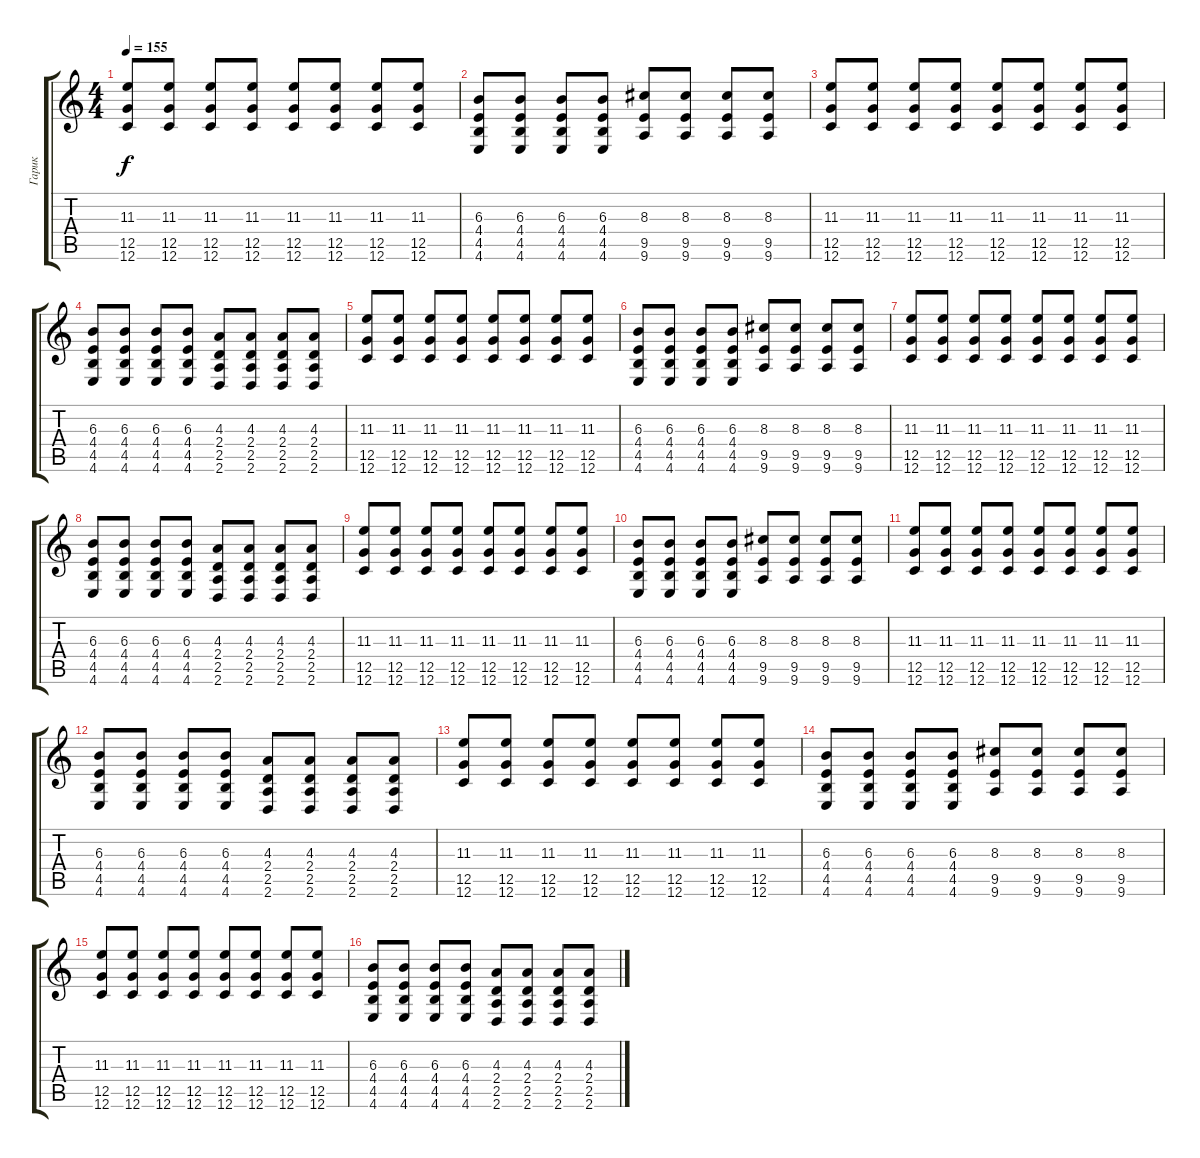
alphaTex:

\track ("Гарик" "Гарик") {instrument distortionguitar}
\staff {score tabs}
\tuning (D4 A3 F3 C3 G2 C2) {hide}
\ts (4 4)
\tempo 155
\clef g2
\ks c
(11.3 12.5 12.6).8{dy f} (11.3 12.5 12.6).8 (11.3 12.5 12.6).8 (11.3 12.5 12.6).8 (11.3 12.5 12.6).8 (11.3 12.5 12.6).8 (11.3 12.5 12.6).8 (11.3 12.5 12.6).8 |
(6.3 4.4 4.5 4.6).8 (6.3 4.4 4.5 4.6).8 (6.3 4.4 4.5 4.6).8 (6.3 4.4 4.5 4.6).8 (8.3 9.5 9.6).8 (8.3 9.5 9.6).8 (8.3 9.5 9.6).8 (8.3 9.5 9.6).8 |
(11.3 12.5 12.6).8 (11.3 12.5 12.6).8 (11.3 12.5 12.6).8 (11.3 12.5 12.6).8 (11.3 12.5 12.6).8 (11.3 12.5 12.6).8 (11.3 12.5 12.6).8 (11.3 12.5 12.6).8 |
(6.3 4.4 4.5 4.6).8 (6.3 4.4 4.5 4.6).8 (6.3 4.4 4.5 4.6).8 (6.3 4.4 4.5 4.6).8 (4.3 2.4 2.5 2.6).8 (4.3 2.4 2.5 2.6).8 (4.3 2.4 2.5 2.6).8 (4.3 2.4 2.5 2.6).8 |
(11.3 12.5 12.6).8 (11.3 12.5 12.6).8 (11.3 12.5 12.6).8 (11.3 12.5 12.6).8 (11.3 12.5 12.6).8 (11.3 12.5 12.6).8 (11.3 12.5 12.6).8 (11.3 12.5 12.6).8 |
(6.3 4.4 4.5 4.6).8 (6.3 4.4 4.5 4.6).8 (6.3 4.4 4.5 4.6).8 (6.3 4.4 4.5 4.6).8 (8.3 9.5 9.6).8 (8.3 9.5 9.6).8 (8.3 9.5 9.6).8 (8.3 9.5 9.6).8 |
(11.3 12.5 12.6).8 (11.3 12.5 12.6).8 (11.3 12.5 12.6).8 (11.3 12.5 12.6).8 (11.3 12.5 12.6).8 (11.3 12.5 12.6).8 (11.3 12.5 12.6).8 (11.3 12.5 12.6).8 |
(6.3 4.4 4.5 4.6).8 (6.3 4.4 4.5 4.6).8 (6.3 4.4 4.5 4.6).8 (6.3 4.4 4.5 4.6).8 (4.3 2.4 2.5 2.6).8 (4.3 2.4 2.5 2.6).8 (4.3 2.4 2.5 2.6).8 (4.3 2.4 2.5 2.6).8 |
(11.3 12.5 12.6).8 (11.3 12.5 12.6).8 (11.3 12.5 12.6).8 (11.3 12.5 12.6).8 (11.3 12.5 12.6).8 (11.3 12.5 12.6).8 (11.3 12.5 12.6).8 (11.3 12.5 12.6).8 |
(6.3 4.4 4.5 4.6).8 (6.3 4.4 4.5 4.6).8 (6.3 4.4 4.5 4.6).8 (6.3 4.4 4.5 4.6).8 (8.3 9.5 9.6).8 (8.3 9.5 9.6).8 (8.3 9.5 9.6).8 (8.3 9.5 9.6).8 |
(11.3 12.5 12.6).8 (11.3 12.5 12.6).8 (11.3 12.5 12.6).8 (11.3 12.5 12.6).8 (11.3 12.5 12.6).8 (11.3 12.5 12.6).8 (11.3 12.5 12.6).8 (11.3 12.5 12.6).8 |
(6.3 4.4 4.5 4.6).8 (6.3 4.4 4.5 4.6).8 (6.3 4.4 4.5 4.6).8 (6.3 4.4 4.5 4.6).8 (4.3 2.4 2.5 2.6).8 (4.3 2.4 2.5 2.6).8 (4.3 2.4 2.5 2.6).8 (4.3 2.4 2.5 2.6).8 |
(11.3 12.5 12.6).8 (11.3 12.5 12.6).8 (11.3 12.5 12.6).8 (11.3 12.5 12.6).8 (11.3 12.5 12.6).8 (11.3 12.5 12.6).8 (11.3 12.5 12.6).8 (11.3 12.5 12.6).8 |
(6.3 4.4 4.5 4.6).8 (6.3 4.4 4.5 4.6).8 (6.3 4.4 4.5 4.6).8 (6.3 4.4 4.5 4.6).8 (8.3 9.5 9.6).8 (8.3 9.5 9.6).8 (8.3 9.5 9.6).8 (8.3 9.5 9.6).8 |
(11.3 12.5 12.6).8 (11.3 12.5 12.6).8 (11.3 12.5 12.6).8 (11.3 12.5 12.6).8 (11.3 12.5 12.6).8 (11.3 12.5 12.6).8 (11.3 12.5 12.6).8 (11.3 12.5 12.6).8 |
(6.3 4.4 4.5 4.6).8 (6.3 4.4 4.5 4.6).8 (6.3 4.4 4.5 4.6).8 (6.3 4.4 4.5 4.6).8 (4.3 2.4 2.5 2.6).8 (4.3 2.4 2.5 2.6).8 (4.3 2.4 2.5 2.6).8 (4.3 2.4 2.5 2.6).8
